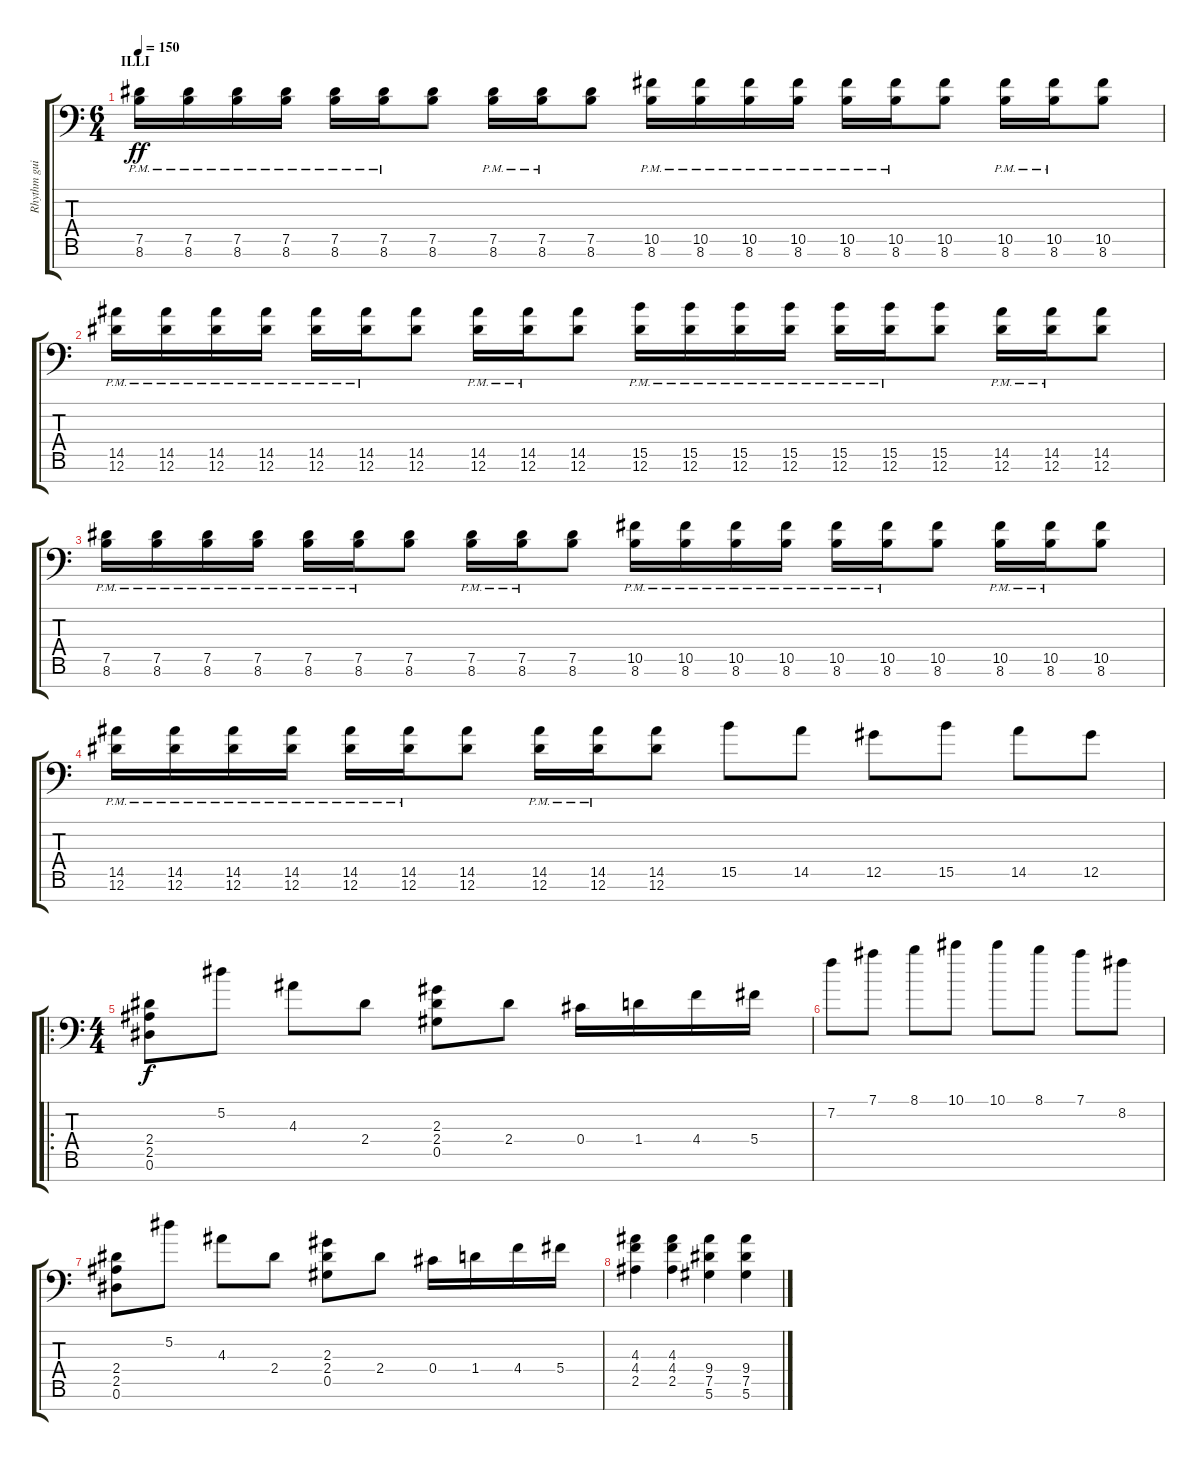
\track ("Rhythm guitar" "Rhythm gui") {instrument distortionguitar}
\staff {score tabs}
\tuning (Eb4 Bb3 Gb3 Db3 Ab2 Eb2 Ab1) {hide}
\ts (6 4)
\section ("" "ILLI")
\tempo 150
\tempo 147
\tempo 150
\clef f4
\ks c
(7.5{pm} 8.6{pm}).16{dy ff instrument distortionguitar} (7.5{pm} 8.6{pm}).16 (7.5{pm} 8.6{pm}).16 (7.5{pm} 8.6{pm}).16 (7.5{pm} 8.6{pm}).16 (7.5{pm} 8.6{pm}).16 (7.5 8.6).8 (7.5{pm} 8.6{pm}).16 (7.5{pm} 8.6{pm}).16 (7.5 8.6).8 (10.5{pm} 8.6{pm}).16 (10.5{pm} 8.6{pm}).16 (10.5{pm} 8.6{pm}).16 (10.5{pm} 8.6{pm}).16 (10.5{pm} 8.6{pm}).16 (10.5{pm} 8.6{pm}).16 (10.5 8.6).8 (10.5{pm} 8.6{pm}).16 (10.5{pm} 8.6{pm}).16 (10.5 8.6).8 |
(14.5{pm} 12.6{pm}).16 (14.5{pm} 12.6{pm}).16 (14.5{pm} 12.6{pm}).16 (14.5{pm} 12.6{pm}).16 (14.5{pm} 12.6{pm}).16 (14.5{pm} 12.6{pm}).16 (14.5 12.6).8 (14.5{pm} 12.6{pm}).16 (14.5{pm} 12.6{pm}).16 (14.5 12.6).8 (15.5{pm} 12.6{pm}).16 (15.5{pm} 12.6{pm}).16 (15.5{pm} 12.6{pm}).16 (15.5{pm} 12.6{pm}).16 (15.5{pm} 12.6{pm}).16 (15.5{pm} 12.6{pm}).16 (15.5 12.6).8 (14.5{pm} 12.6{pm}).16 (14.5{pm} 12.6{pm}).16 (14.5 12.6).8 |
(7.5{pm} 8.6{pm}).16 (7.5{pm} 8.6{pm}).16 (7.5{pm} 8.6{pm}).16 (7.5{pm} 8.6{pm}).16 (7.5{pm} 8.6{pm}).16 (7.5{pm} 8.6{pm}).16 (7.5 8.6).8 (7.5{pm} 8.6{pm}).16 (7.5{pm} 8.6{pm}).16 (7.5 8.6).8 (10.5{pm} 8.6{pm}).16 (10.5{pm} 8.6{pm}).16 (10.5{pm} 8.6{pm}).16 (10.5{pm} 8.6{pm}).16 (10.5{pm} 8.6{pm}).16 (10.5{pm} 8.6{pm}).16 (10.5 8.6).8 (10.5{pm} 8.6{pm}).16 (10.5{pm} 8.6{pm}).16 (10.5 8.6).8 |
(14.5{pm} 12.6{pm}).16 (14.5{pm} 12.6{pm}).16 (14.5{pm} 12.6{pm}).16 (14.5{pm} 12.6{pm}).16 (14.5{pm} 12.6{pm}).16 (14.5{pm} 12.6{pm}).16 (14.5 12.6).8 (14.5{pm} 12.6{pm}).16 (14.5{pm} 12.6{pm}).16 (14.5 12.6).8 15.5.8 14.5.8 12.5.8 15.5.8 14.5.8 12.5.8 |
\ro
\ts (4 4)
(2.4 2.5 0.6).8{dy f} 5.2.8 4.3.8 2.4.8 (2.3 2.4 0.5).8 2.4.8 0.4.16 1.4.16 4.4.16 5.4.16 |
7.2.8 7.1.8 8.1.8 10.1.8 10.1.8 8.1.8 7.1.8 8.2.8 |
(2.4 2.5 0.6).8 5.2.8 4.3.8 2.4.8 (2.3 2.4 0.5).8 2.4.8 0.4.16 1.4.16 4.4.16 5.4.16 |
(4.3 4.4 2.5).4 (4.3 4.4 2.5).4 (9.4 7.5 5.6).4 (9.4 7.5 5.6).4
